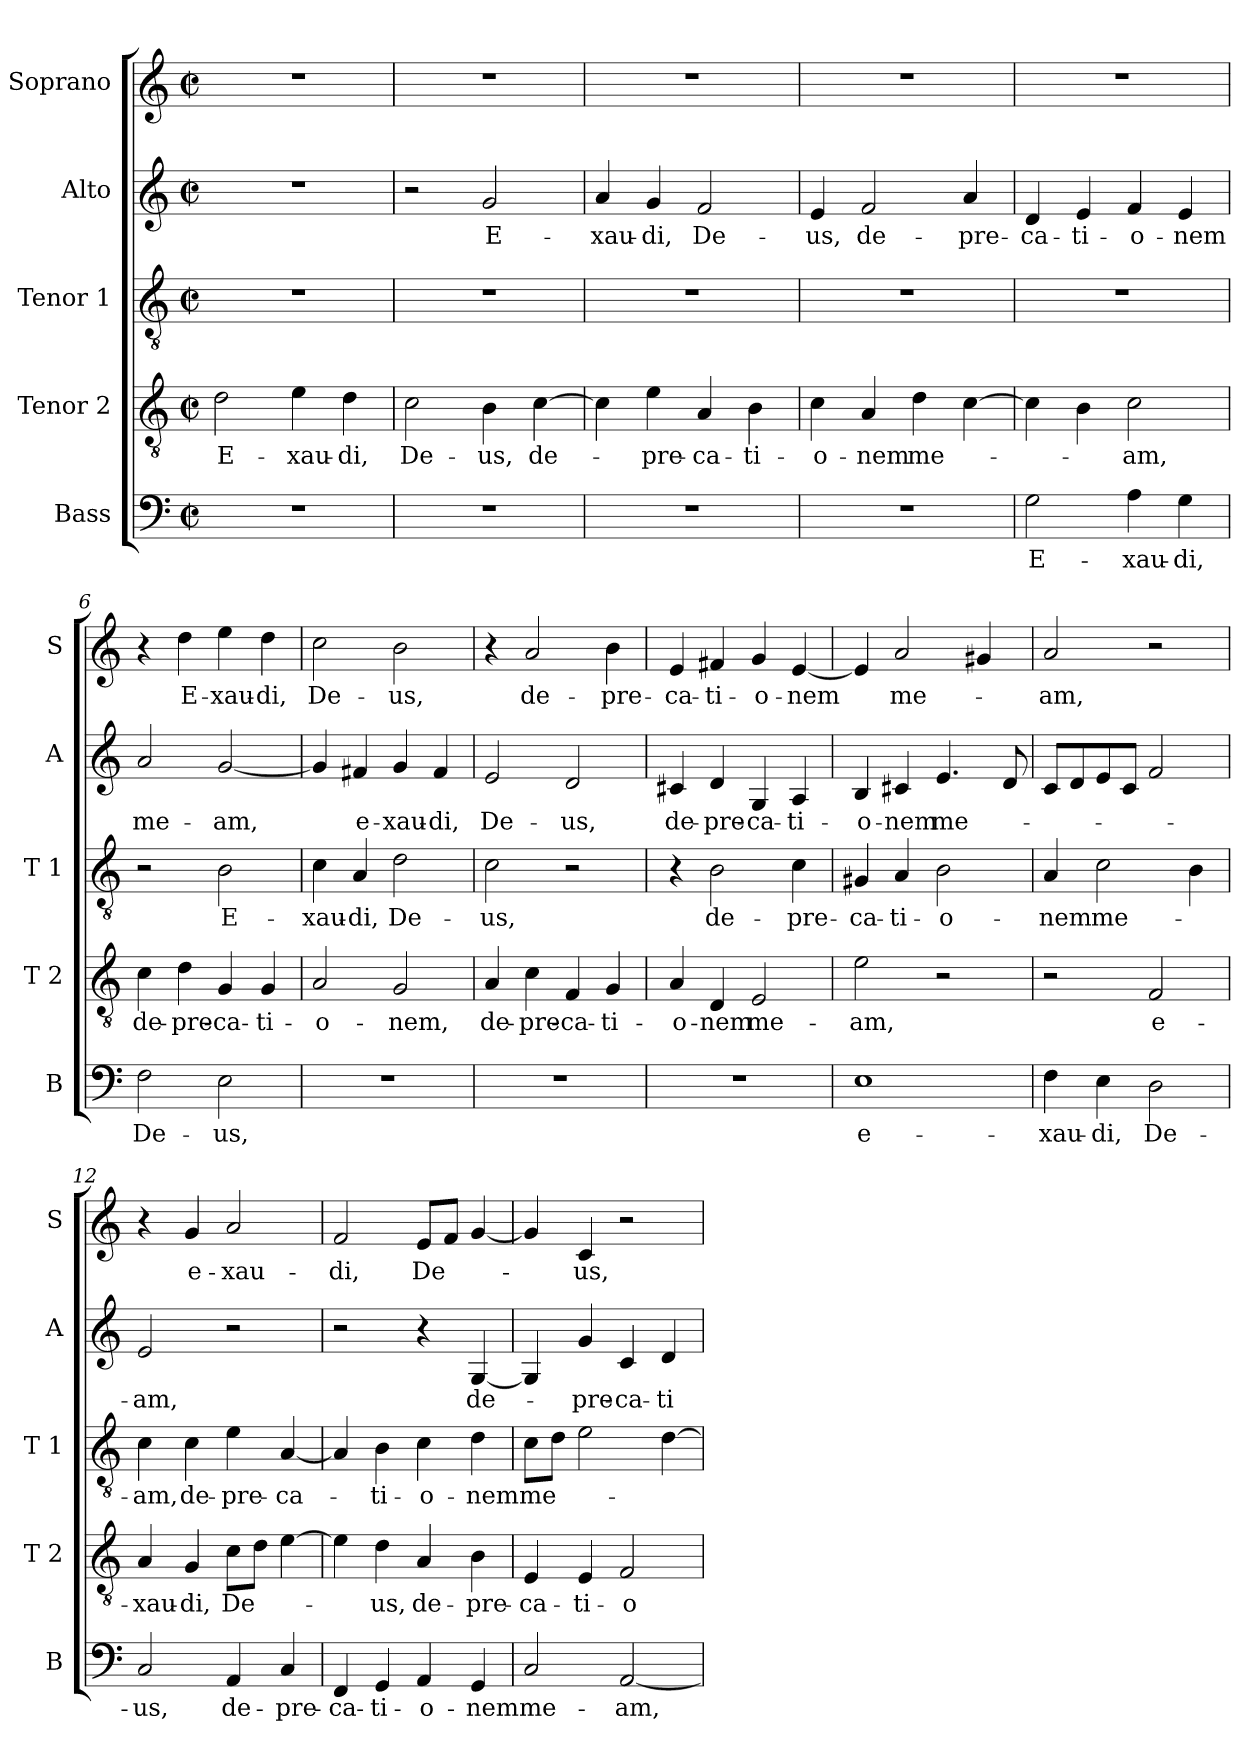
**kern	**text	**kern	**text	**kern	**text	**kern	**text	**kern	**text
*part5	*part5	*part4	*part4	*part3	*part3	*part2	*part2	*part1	*part1
*staff5	*staff5	*staff4	*staff4	*staff3	*staff3	*staff2	*staff2	*staff1	*staff1
*I"Bass	*	*I"Tenor 2	*	*I"Tenor 1	*	*I"Alto	*	*I"Soprano	*
*I'B	*	*I'T 2	*	*I'T 1	*	*I'A	*	*I'S	*
*clefF4	*	*clefGv2	*	*clefGv2	*	*clefG2	*	*clefG2	*
*k[]	*	*k[]	*	*k[]	*	*k[]	*	*k[]	*
*C:	*	*C:	*	*C:	*	*C:	*	*C:	*
*M2/2	*	*M2/2	*	*M2/2	*	*M2/2	*	*M2/2	*
*met(c|)	*	*met(c|)	*	*met(c|)	*	*met(c|)	*	*met(c|)	*
=1	=1	=1	=1	=1	=1	=1	=1	=1	=1
1r	.	2d\	E-	1r	.	1r	.	1r	.
.	.	4e\	-xau-	.	.	.	.	.	.
.	.	4d\	-di,	.	.	.	.	.	.
=2	=2	=2	=2	=2	=2	=2	=2	=2	=2
1r	.	2c\	De-	1r	.	2r	.	1r	.
.	.	4B\	-us,	.	.	2g/	E-	.	.
.	.	[4c\	de-	.	.	.	.	.	.
=3	=3	=3	=3	=3	=3	=3	=3	=3	=3
1r	.	4c\]	.	1r	.	4a/	-xau-	1r	.
.	.	4e\	-pre-	.	.	4g/	-di,	.	.
.	.	4A/	-ca-	.	.	2f/	De-	.	.
.	.	4B\	-ti-	.	.	.	.	.	.
=4	=4	=4	=4	=4	=4	=4	=4	=4	=4
1r	.	4c\	-o-	1r	.	4e/	-us,	1r	.
.	.	4A/	-nem	.	.	2f/	de-	.	.
.	.	4d\	me-	.	.	.	.	.	.
.	.	[4c\	.	.	.	4a/	-pre-	.	.
=5	=5	=5	=5	=5	=5	=5	=5	=5	=5
2G\	E-	4c\]	.	1r	.	4d/	-ca-	1r	.
.	.	4B\	.	.	.	4e/	-ti-	.	.
4A\	-xau-	2c\	-am,	.	.	4f/	-o-	.	.
4G\	-di,	.	.	.	.	4e/	-nem	.	.
!!LO:LB:g=z
=6	=6	=6	=6	=6	=6	=6	=6	=6	=6
2F\	De-	4c\	de-	2r	.	2a/	me-	4r	.
.	.	4d\	-pre-	.	.	.	.	4dd\	E-
2E\	-us,	4G/	-ca-	2B\	E-	[2g/	-am,	4ee\	-xau-
.	.	4G/	-ti-	.	.	.	.	4dd\	-di,
=7	=7	=7	=7	=7	=7	=7	=7	=7	=7
1r	.	2A/	-o-	4c\	-xau-	4g/]	.	2cc\	De-
.	.	.	.	4A/	-di,	4f#X/	e-	.	.
.	.	2G/	-nem,	2d\	De-	4g/	-xau-	2b\	-us,
.	.	.	.	.	.	4f#/	-di,	.	.
=8	=8	=8	=8	=8	=8	=8	=8	=8	=8
1r	.	4A/	de-	2c\	-us,	2e/	De-	4r	.
.	.	4c\	-pre-	.	.	.	.	2a/	de-
.	.	4F/	-ca-	2r	.	2d/	-us,	.	.
.	.	4G/	-ti-	.	.	.	.	4b\	-pre-
=9	=9	=9	=9	=9	=9	=9	=9	=9	=9
1r	.	4A/	-o-	4r	.	4c#X/	de-	4e/	-ca-
.	.	4D/	-nem	2B\	de-	4d/	-pre-	4f#X/	-ti-
.	.	2E/	me-	.	.	4G/	-ca-	4g/	-o-
.	.	.	.	4c\	-pre-	4A/	-ti-	[4e/	-nem
=10	=10	=10	=10	=10	=10	=10	=10	=10	=10
1E	e-	2e\	-am,	4G#X/	-ca-	4B/	-o-	4e/]	.
.	.	.	.	4A/	-ti-	4c#X/	-nem	2a/	me-
.	.	2r	.	2B\	-o-	4.e/	me-	.	.
.	.	.	.	.	.	.	.	4g#X/	.
.	.	.	.	.	.	8d/	.	.	.
!!LO:PB:g=z
=11	=11	=11	=11	=11	=11	=11	=11	=11	=11
4F\	-xau-	2r	.	4A/	-nem	8c/L	.	2a/	-am,
.	.	.	.	.	.	8d/	.	.	.
4E\	-di,	.	.	2c\	me-	8e/	.	.	.
.	.	.	.	.	.	8c/J	.	.	.
2D\	De-	2F/	e-	.	.	2f/	.	2r	.
.	.	.	.	4B\	.	.	.	.	.
=12	=12	=12	=12	=12	=12	=12	=12	=12	=12
2C/	-us,	4A/	-xau-	4c\	-am,	2e/	-am,	4r	.
.	.	4G/	-di,	4c\	de-	.	.	4g/	e-
4AA/	de-	8c\L	De-	4e\	-pre-	2r	.	2a/	-xau-
.	.	8d\J	.	.	.	.	.	.	.
4C/	-pre-	[4e\	.	[4A/	-ca-	.	.	.	.
=13	=13	=13	=13	=13	=13	=13	=13	=13	=13
4FF/	-ca-	4e\]	.	4A/]	.	2r	.	2f/	-di,
4GG/	-ti-	4d\	-us,	4B\	-ti-	.	.	.	.
4AA/	-o-	4A/	de-	4c\	-o-	4r	.	8e/L	De-
.	.	.	.	.	.	.	.	8f/J	.
4GG/	-nem	4B\	-pre-	4d\	-nem	[4G/	de-	[4g/	.
=14	=14	=14	=14	=14	=14	=14	=14	=14	=14
2C/	me-	4E/	-ca-	8c\L	me-	4G/]	.	4g/]	.
.	.	.	.	8d\J	.	.	.	.	.
.	.	4E/	-ti-	2e\	.	4g/	-pre-	4c/	-us,
[2AA/	-am,	2F/	-o-	.	.	4c/	-ca-	2r	.
.	.	.	.	[4d\	.	4d/	-ti-	.	.
=	=	=	=	=	=	=	=	=	=
*-	*-	*-	*-	*-	*-	*-	*-	*-	*-
